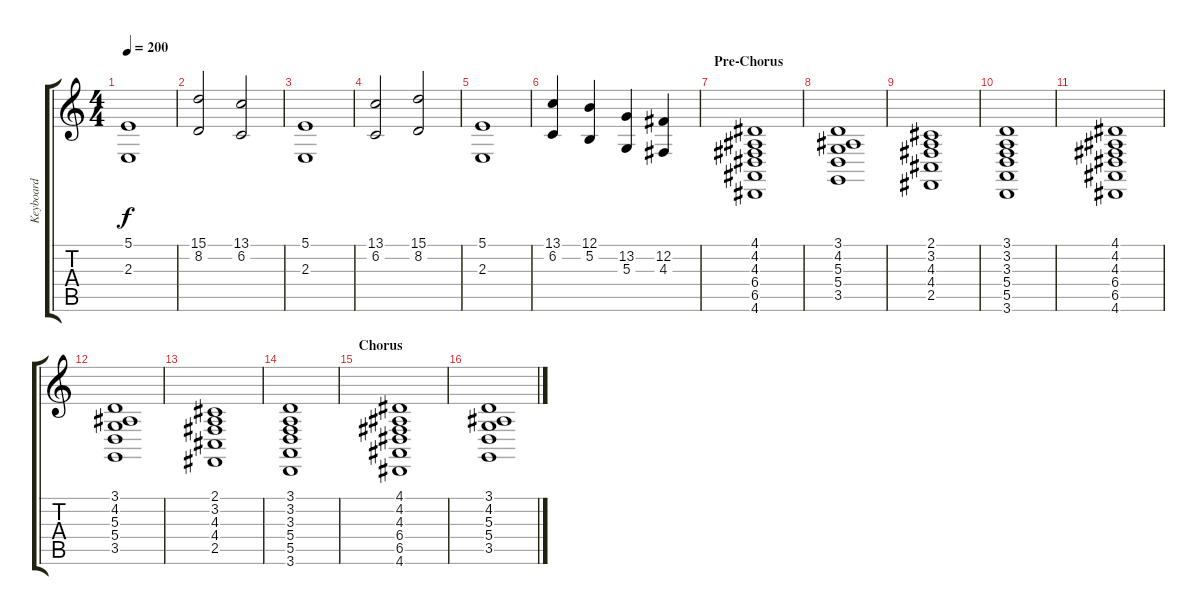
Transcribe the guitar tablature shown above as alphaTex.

\track ("Keyboard" "Keyboard") {instrument pad4choir}
\staff {score tabs}
\tuning (B3 Gb3 D3 A2 E2 B1) {hide}
\ts (4 4)
\tempo 200
\clef g2
\ks c
(5.1 2.3).1{dy f} |
(15.1 8.2).2 (13.1 6.2).2 |
(5.1 2.3).1 |
(13.1 6.2).2 (15.1 8.2).2 |
(5.1 2.3).1 |
(13.1 6.2).4 (12.1 5.2).4 (13.2 5.3).4 (12.2 4.3).4 |
\section ("" "Pre-Chorus")
(4.1 4.2 4.3 6.4 6.5 4.6).1{instrument pad8sweep} |
(3.1 4.2 5.3 5.4 3.5).1 |
(2.1 3.2 4.3 4.4 2.5).1 |
(3.1 3.2 3.3 5.4 5.5 3.6).1 |
(4.1 4.2 4.3 6.4 6.5 4.6).1 |
(3.1 4.2 5.3 5.4 3.5).1 |
(2.1 3.2 4.3 4.4 2.5).1 |
(3.1 3.2 3.3 5.4 5.5 3.6).1 |
\section ("" "Chorus")
(4.1 4.2 4.3 6.4 6.5 4.6).1 |
(3.1 4.2 5.3 5.4 3.5).1
